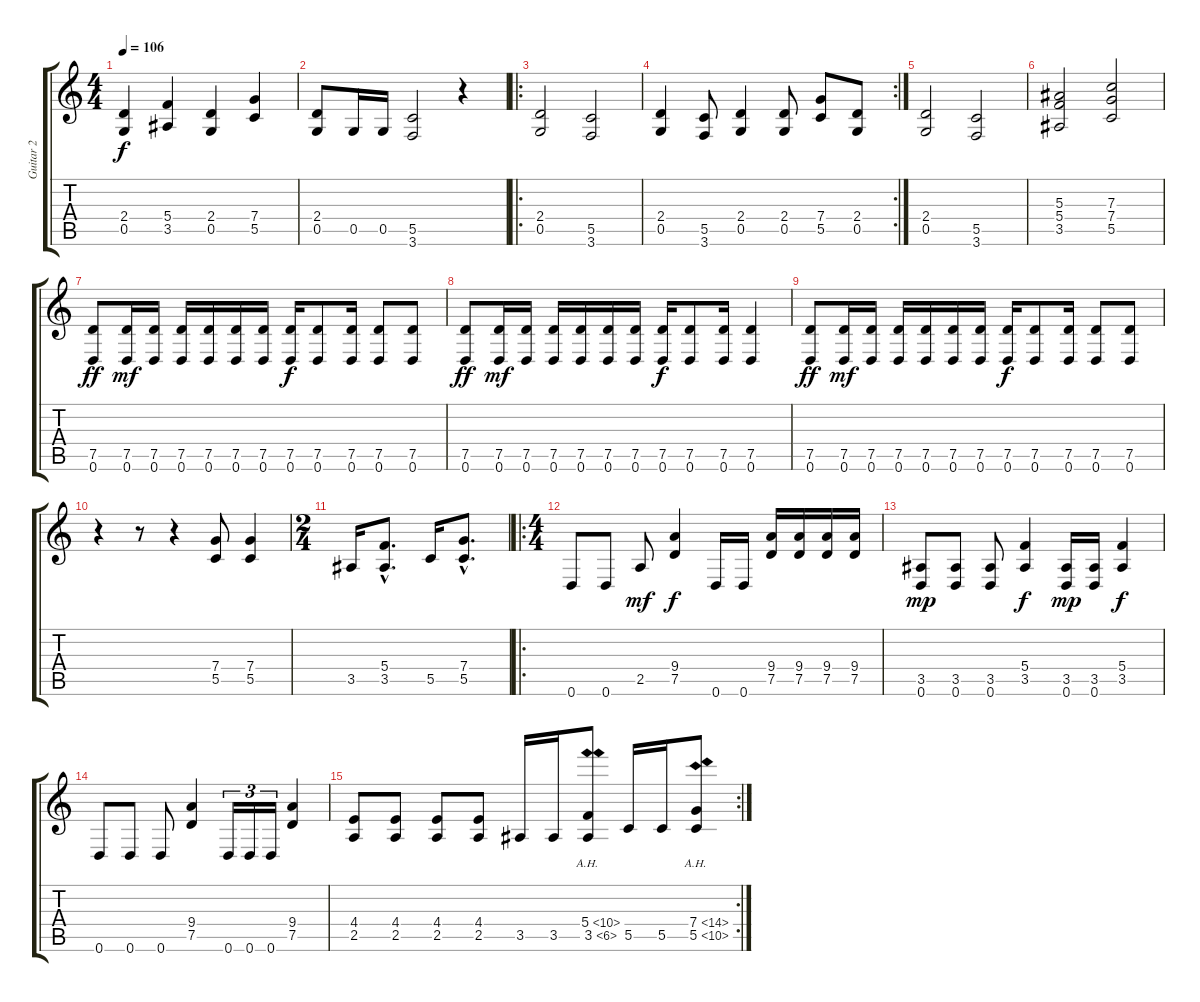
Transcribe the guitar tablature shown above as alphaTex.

\track ("Guitar 2" "Guitar 2") {instrument overdrivenguitar}
\staff {score tabs}
\tuning (D4 A3 F3 C3 G2 D2) {hide}
\ts (4 4)
\tempo 106
\clef g2
\ks c
(2.4 0.5).4{dy f} (5.4 3.5).4 (2.4 0.5).4 (7.4 5.5).4 |
(2.4 0.5).8 0.5.16 0.5.16 (5.5 3.6).2 r.4 |
\ro
(2.4 0.5).2 (5.5 3.6).2 |
\rc 2
(2.4 0.5).4 (5.5 3.6).8 (2.4 0.5).4 (2.4 0.5).8 (7.4 5.5).8 (2.4 0.5).8 |
(2.4 0.5).2 (5.5 3.6).2 |
(5.3 5.4 3.5).2 (7.3 7.4 5.5).2 |
(7.5 0.6).8{dy ff} (7.5 0.6).16{dy mf} (7.5 0.6).16 (7.5 0.6).16 (7.5 0.6).16 (7.5 0.6).16 (7.5 0.6).16 (7.5 0.6).16{dy f} (7.5 0.6).8 (7.5 0.6).16 (7.5 0.6).8 (7.5 0.6).8 |
(7.5 0.6).8{dy ff} (7.5 0.6).16{dy mf} (7.5 0.6).16 (7.5 0.6).16 (7.5 0.6).16 (7.5 0.6).16 (7.5 0.6).16 (7.5 0.6).16{dy f} (7.5 0.6).8 (7.5 0.6).16 (7.5 0.6).4 |
(7.5 0.6).8{dy ff} (7.5 0.6).16{dy mf} (7.5 0.6).16 (7.5 0.6).16 (7.5 0.6).16 (7.5 0.6).16 (7.5 0.6).16 (7.5 0.6).16{dy f} (7.5 0.6).8 (7.5 0.6).16 (7.5 0.6).8 (7.5 0.6).8 |
r.4 r.8 r.4 (7.4 5.5).8 (7.4 5.5).4 |
\ts (2 4)
3.5.16 (5.4{hac} 3.5{hac}).8{d} 5.5.16 (7.4{hac} 5.5{hac}).8{d} |
\ro
\ts (4 4)
0.6.8 0.6.8 2.5.8{dy mf} (9.4 7.5).4{dy f} 0.6.16 0.6.16 (9.4 7.5).16 (9.4 7.5).16 (9.4 7.5).16 (9.4 7.5).16 |
(3.5 0.6).8{dy mp} (3.5 0.6).8 (3.5 0.6).8 (5.4 3.5).4{dy f} (3.5 0.6).16{dy mp} (3.5 0.6).16 (5.4 3.5).4{dy f} |
0.6.8 0.6.8 0.6.8 (9.4 7.5).4 0.6.16{tu (3 2)} 0.6.16{tu (3 2)} 0.6.16{tu (3 2)} (9.4 7.5).4 |
\rc 2
(4.4 2.5).8 (4.4 2.5).8 (4.4 2.5).8 (4.4 2.5).8 3.5.16 3.5.16 (5.4{ah 5} 3.5{ah 3}).8 5.5.16 5.5.16 (7.4{ah 7} 5.5{ah 5}).8
